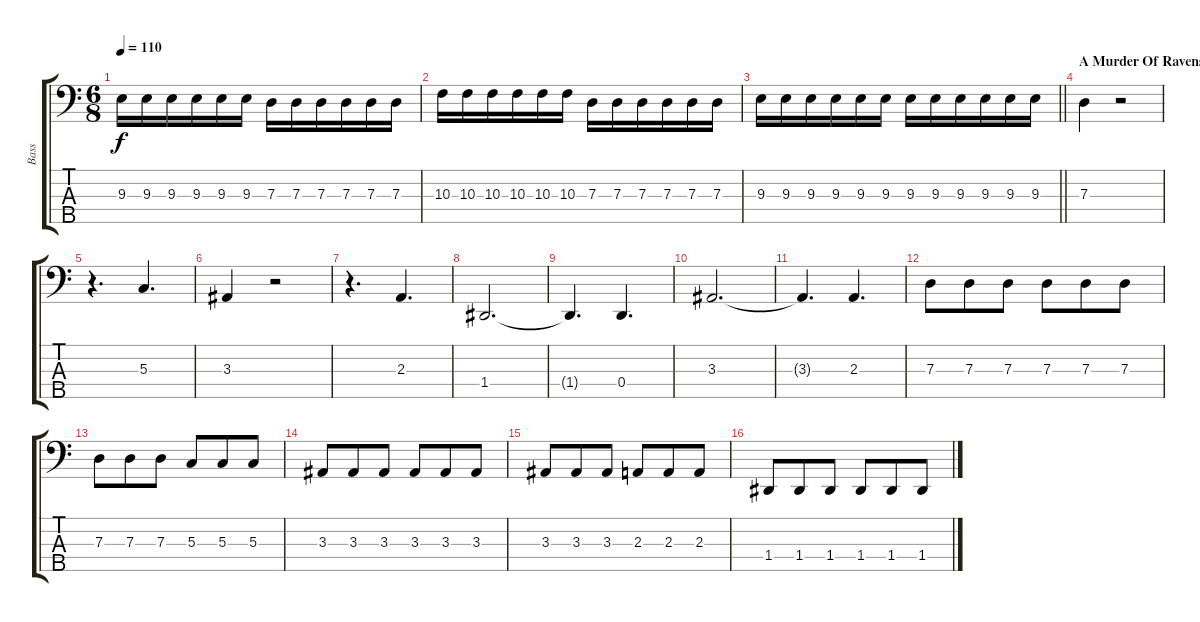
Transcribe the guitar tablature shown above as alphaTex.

\track ("Bass" "Bass") {instrument electricbassfinger}
\staff {score tabs}
\tuning (F2 C2 G1 D1 A0) {hide}
\ts (6 8)
\tempo 110
\clef f4
\ks c
9.3.16{dy f} 9.3.16 9.3.16 9.3.16 9.3.16 9.3.16 7.3.16 7.3.16 7.3.16 7.3.16 7.3.16 7.3.16 |
10.3.16 10.3.16 10.3.16 10.3.16 10.3.16 10.3.16 7.3.16 7.3.16 7.3.16 7.3.16 7.3.16 7.3.16 |
\barLineRight lightlight
9.3.16 9.3.16 9.3.16 9.3.16 9.3.16 9.3.16 9.3.16 9.3.16 9.3.16 9.3.16 9.3.16 9.3.16 |
\section ("" "A Murder Of Ravens In Fugue")
7.3.4 r.2 |
r.4{d} 5.3.4{d} |
3.3.4 r.2 |
r.4{d} 2.3.4{d} |
1.4.2{d} |
1.4{t}.4{d} 0.4.4{d} |
3.3.2{d} |
3.3{t}.4{d} 2.3.4{d} |
7.3.8 7.3.8 7.3.8 7.3.8 7.3.8 7.3.8 |
7.3.8 7.3.8 7.3.8 5.3.8 5.3.8 5.3.8 |
3.3.8 3.3.8 3.3.8 3.3.8 3.3.8 3.3.8 |
3.3.8 3.3.8 3.3.8 2.3.8 2.3.8 2.3.8 |
1.4.8 1.4.8 1.4.8 1.4.8 1.4.8 1.4.8
